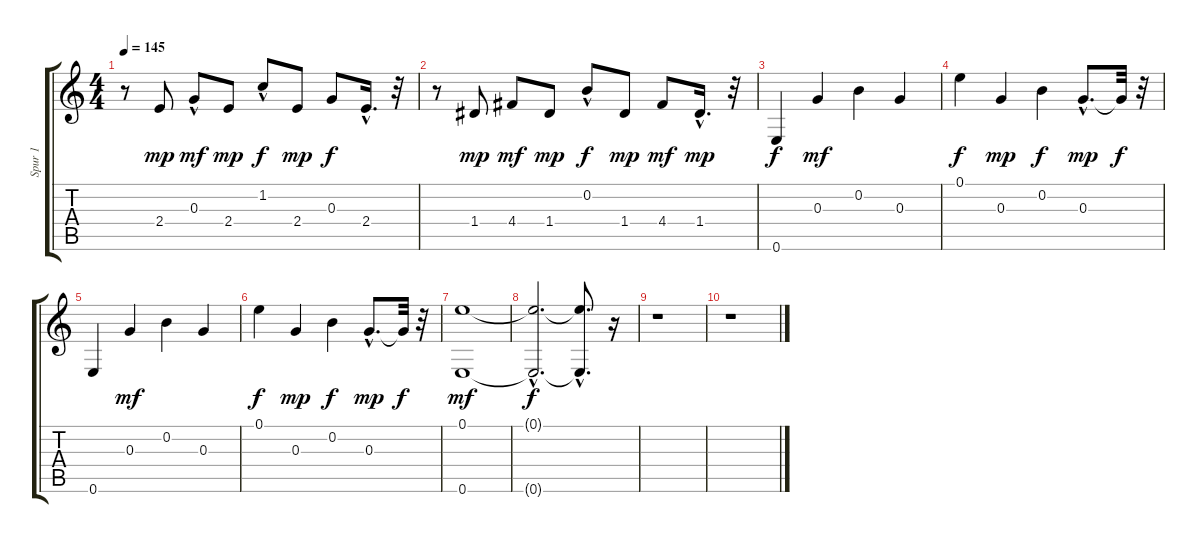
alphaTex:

\track ("Spur 1" "Spur 1") {instrument acousticguitarsteel}
\staff {score tabs}
\tuning (E4 B3 G3 D3 A2 E2) {hide}
\ts (4 4)
\tempo 145
\clef g2
\ks c
r.8{dy mp} 2.4.8 0.3{hac}.8{dy mf} 2.4.8{dy mp} 1.2{hac}.8{dy f} 2.4.8{dy mp} 0.3.8{dy f} 2.4{hac}.16{d} r.32 |
r.8 1.4.8{dy mp} 4.4.8{dy mf} 1.4.8{dy mp} 0.2{hac}.8{dy f} 1.4.8{dy mp} 4.4.8{dy mf} 1.4{hac}.16{d dy mp} r.32 |
0.6.4{dy f} 0.3.4{dy mf} 0.2.4 0.3.4 |
0.1.4{dy f} 0.3.4{dy mp} 0.2.4{dy f} 0.3{hac}.8{d dy mp} 0.3{t}.32{dy f} r.32 |
0.6.4 0.3.4{dy mf} 0.2.4 0.3.4 |
0.1.4{dy f} 0.3.4{dy mp} 0.2.4{dy f} 0.3{hac}.8{d dy mp} 0.3{t}.32{dy f} r.32 |
(0.1 0.6).1{dy mf} |
(0.1{hac t} 0.6{hac t}).2{d dy f} (0.1{hac t} 0.6{hac t}).8{d} r.16 |
r.1 |
r.1
